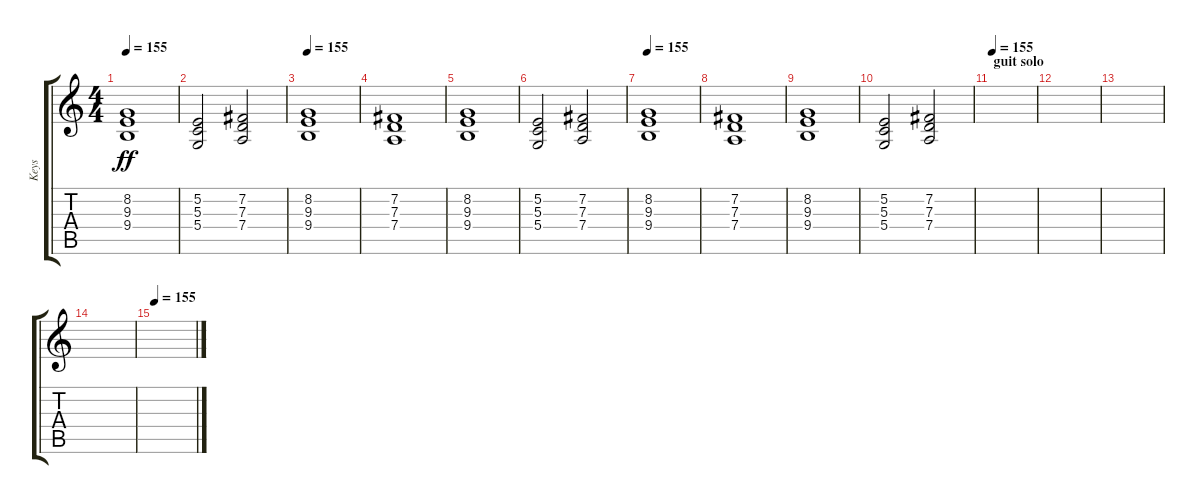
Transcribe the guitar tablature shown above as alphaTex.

\track ("Keys" "Keys") {instrument synthstrings1}
\staff {score tabs}
\tuning (E4 B3 G3 D3 A2 E2) {hide}
\ts (4 4)
\tempo 155
\clef g2
\ks c
(8.2 9.3 9.4).1{dy ff} |
(5.2 5.3 5.4).2 (7.2 7.3 7.4).2 |
\tempo 155
(8.2 9.3 9.4).1{volume 11 instrument synthstrings1} |
(7.2 7.3 7.4).1 |
(8.2 9.3 9.4).1 |
(5.2 5.3 5.4).2 (7.2 7.3 7.4).2 |
\tempo 155
(8.2 9.3 9.4).1{volume 11 instrument synthstrings1} |
(7.2 7.3 7.4).1 |
(8.2 9.3 9.4).1 |
(5.2 5.3 5.4).2 (7.2 7.3 7.4).2 |
\section ("" "guit solo")
\tempo 155
|
|
|
|
\tempo 155
